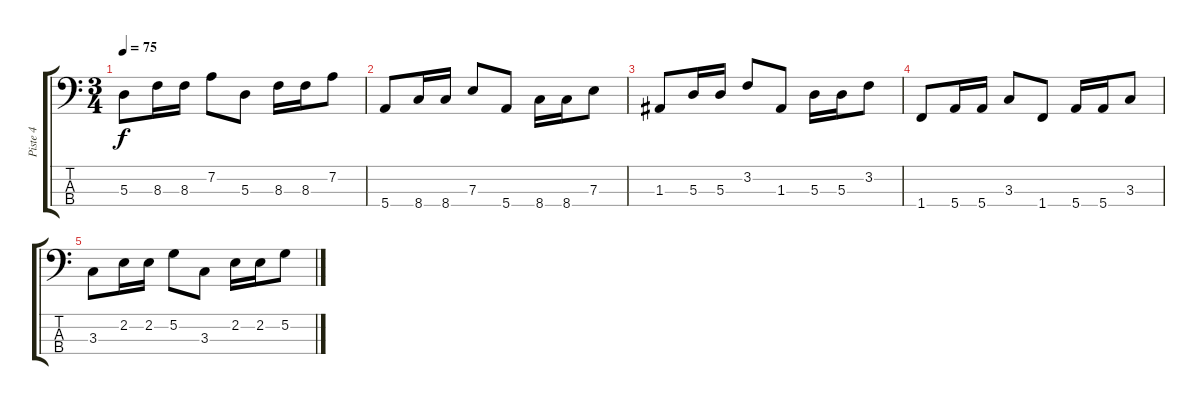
\track ("Piste 4" "Piste 4") {instrument acousticbass}
\staff {score tabs}
\tuning (G2 D2 A1 E1) {hide}
\ts (3 4)
\tempo 75
\clef f4
\ks c
5.3.8{dy f} 8.3.16 8.3.16 7.2.8 5.3.8 8.3.16 8.3.16 7.2.8 |
5.4.8 8.4.16 8.4.16 7.3.8 5.4.8 8.4.16 8.4.16 7.3.8 |
1.3.8 5.3.16 5.3.16 3.2.8 1.3.8 5.3.16 5.3.16 3.2.8 |
1.4.8 5.4.16 5.4.16 3.3.8 1.4.8 5.4.16 5.4.16 3.3.8 |
3.3.8 2.2.16 2.2.16 5.2.8 3.3.8 2.2.16 2.2.16 5.2.8
